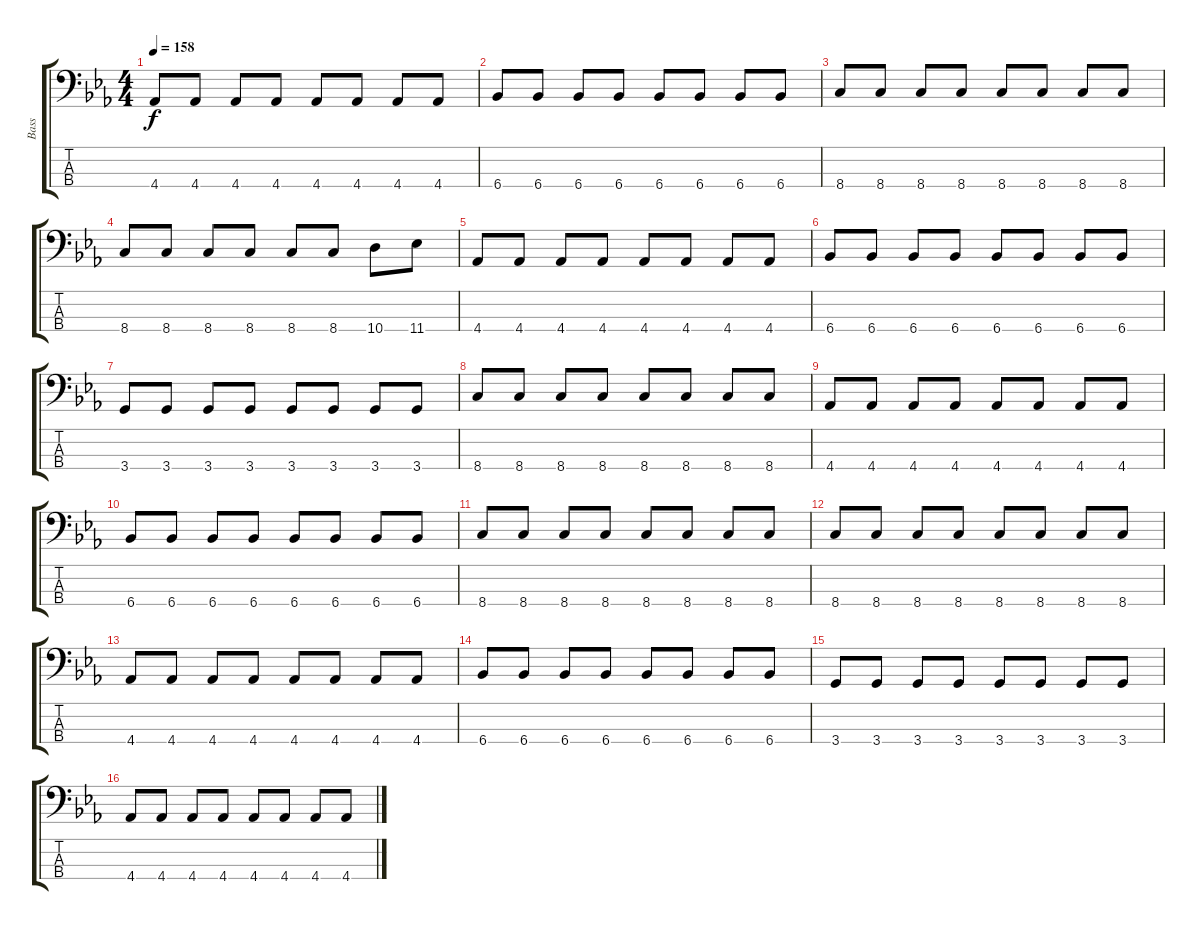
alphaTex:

\track ("Bass" "Bass") {instrument electricbassfinger}
\staff {score tabs}
\tuning (G2 D2 A1 E1) {hide}
\ts (4 4)
\tempo 158
\clef f4
\ks eb
4.4.8{dy f} 4.4.8 4.4.8 4.4.8 4.4.8 4.4.8 4.4.8 4.4.8 |
6.4.8 6.4.8 6.4.8 6.4.8 6.4.8 6.4.8 6.4.8 6.4.8 |
8.4.8 8.4.8 8.4.8 8.4.8 8.4.8 8.4.8 8.4.8 8.4.8 |
8.4.8 8.4.8 8.4.8 8.4.8 8.4.8 8.4.8 10.4.8 11.4.8 |
4.4.8 4.4.8 4.4.8 4.4.8 4.4.8 4.4.8 4.4.8 4.4.8 |
6.4.8 6.4.8 6.4.8 6.4.8 6.4.8 6.4.8 6.4.8 6.4.8 |
3.4.8 3.4.8 3.4.8 3.4.8 3.4.8 3.4.8 3.4.8 3.4.8 |
8.4.8 8.4.8 8.4.8 8.4.8 8.4.8 8.4.8 8.4.8 8.4.8 |
4.4.8 4.4.8 4.4.8 4.4.8 4.4.8 4.4.8 4.4.8 4.4.8 |
6.4.8 6.4.8 6.4.8 6.4.8 6.4.8 6.4.8 6.4.8 6.4.8 |
8.4.8 8.4.8 8.4.8 8.4.8 8.4.8 8.4.8 8.4.8 8.4.8 |
8.4.8 8.4.8 8.4.8 8.4.8 8.4.8 8.4.8 8.4.8 8.4.8 |
4.4.8 4.4.8 4.4.8 4.4.8 4.4.8 4.4.8 4.4.8 4.4.8 |
6.4.8 6.4.8 6.4.8 6.4.8 6.4.8 6.4.8 6.4.8 6.4.8 |
3.4.8 3.4.8 3.4.8 3.4.8 3.4.8 3.4.8 3.4.8 3.4.8 |
4.4.8 4.4.8 4.4.8 4.4.8 4.4.8 4.4.8 4.4.8 4.4.8
